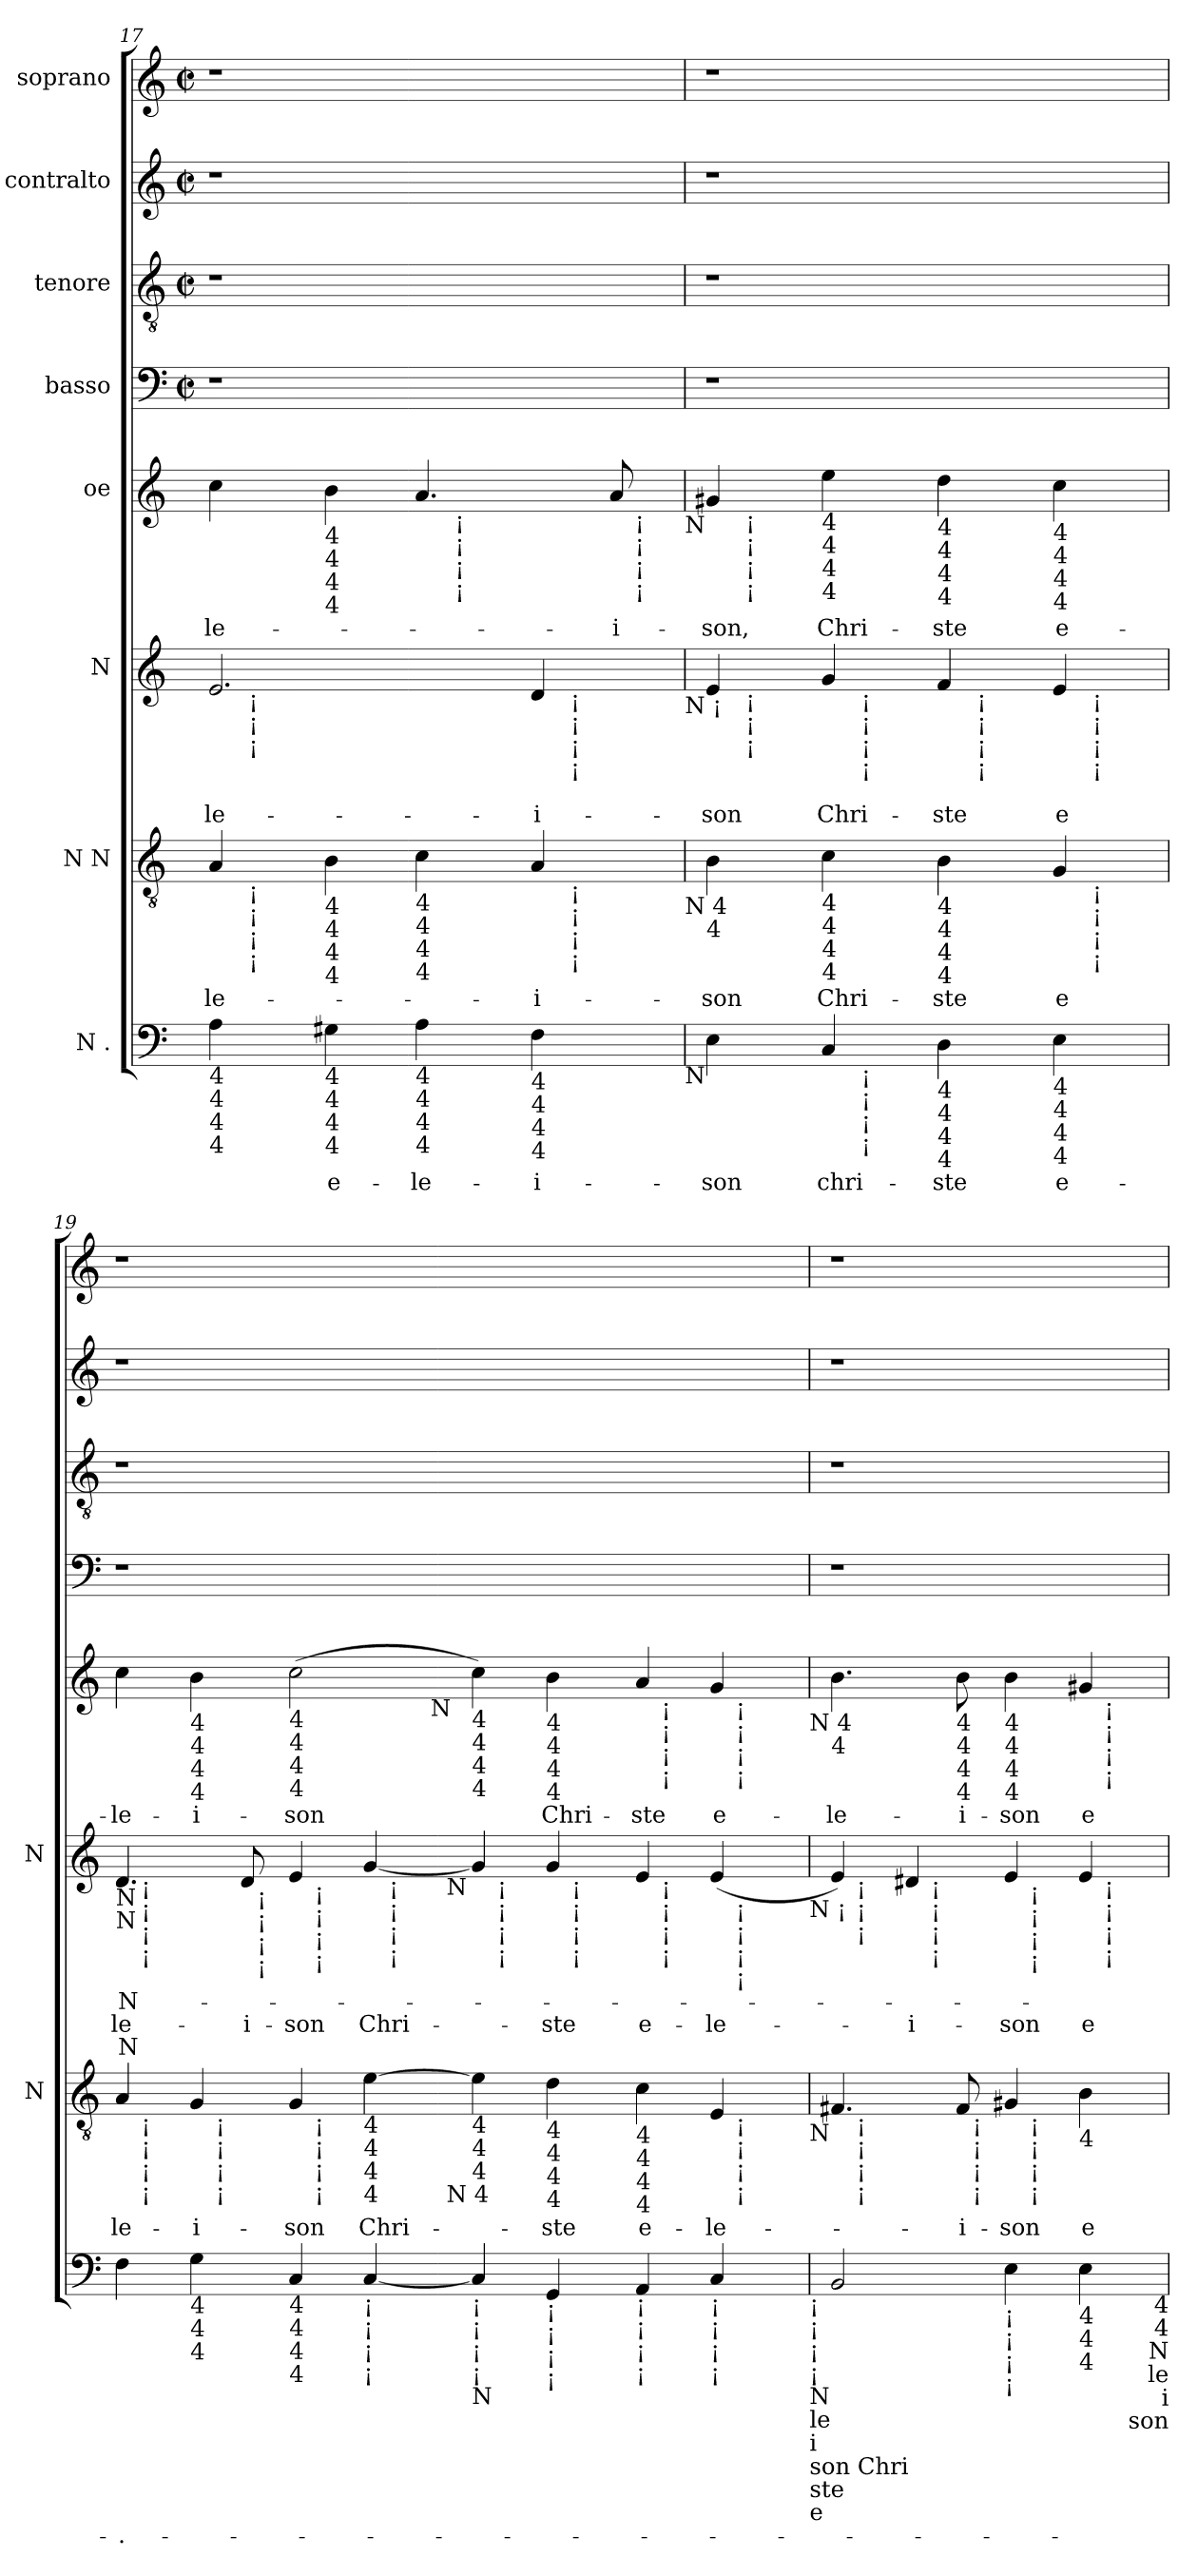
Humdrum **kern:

**kern	**text	**kern	**text	**kern	**text	**text	**text	**kern	**text	**kern	**kern	**kern	**kern
*part8	*part8	*part7	*part7	*part6	*part6	*part6	*part6	*part5	*part5	*part4	*part3	*part2	*part1
*staff8	*staff8	*staff7	*staff7	*staff6	*staff6	*staff6	*staff6	*staff5	*staff5	*staff4	*staff3	*staff2	*staff1
*I"N .	*	*I"N N	*	*I"N	*	*	*	*I"oe	*	*I"basso	*I"tenore	*I"contralto	*I"soprano
*	*	*I'N	*	*I'N	*	*	*	*	*	*	*	*	*
*clefF4	*	*clefGv2	*	*clefG2	*	*	*	*clefG2	*	*clefF4	*clefGv2	*clefG2	*clefG2
*k[]	*	*k[]	*	*k[]	*	*	*	*k[]	*	*k[]	*k[]	*k[]	*k[]
*C:	*	*C:	*	*C:	*	*	*	*C:	*	*C:	*C:	*C:	*C:
*	*	*	*	*	*	*	*	*	*	*M2/2	*M2/2	*M2/2	*M2/2
*	*	*	*	*	*	*	*	*	*	*met(c|)	*met(c|)	*met(c|)	*met(c|)
=17	=17	=17	=17	=17	=17	=17	=17	=17	=17	=17	=17	=17	=17
!	!	!	!	!	!	!	!	!LO:TX:b:t=4	!	!	!	!	!
!	!	!	!	!	!	!	!	!LO:TX:b:t=4	!	!	!	!	!
!LO:TX:b:t=4	!	!	!	!	!	!	!	!	!	!	!	!	!
!LO:TX:b:t=4	!	!	!	!	!	!	!	!	!	!	!	!	!
!LO:TX:b:t=4	!	!	!	!	!	!	!	!	!	!	!	!	!
!LO:TX:b:t=4	!	!	!	!	!	!	!	!	!	!	!	!	!
!	!	!	!LO:LY:b	!	!	!LO:LY:b	!	!	!LO:LY:b	!	!	!	!
*	*	*^	*	*^	*	*	*	*^	*	*	*	*	*
*	*	*	*^	*	*	*^	*	*	*	*	*^	*	*	*	*	*
4A\	.	4A/	16ryy	2ryy	-le-	2.e/	16ryy	2ryy	.	-le-	.	4cc\	2ryy	2ryy	-le-	1r	1r	1r	1r
!	!	!	!	!	!	!	!LO:TX:b:t=¡	!	!	!	!	!	!	!	!	!	!	!	!
!	!	!	!	!	!	!	!LO:TX:b:t=¡	!	!	!	!	!	!	!	!	!	!	!	!
!	!	!	!	!	!	!	!LO:TX:b:t=¡	!	!	!	!	!	!	!	!	!	!	!	!
!	!	!	!LO:TX:b:t=¡	!	!	!	!	!	!	!	!	!	!	!	!	!	!	!	!
!	!	!	!LO:TX:b:t=¡	!	!	!	!	!	!	!	!	!	!	!	!	!	!	!	!
!	!	!	!LO:TX:b:t=¡	!	!	!	!	!	!	!	!	!	!	!	!	!	!	!	!
!	!	!	!LO:TX:b:t=¡	!	!	!	!	!	!	!	!	!	!	!	!	!	!	!	!
.	.	.	2...ryy	.	.	.	2...ryy	.	.	.	.	.	.	.	.	.	.	.	.
!	!	!	!	!	!	!	!	!	!	!	!	!LO:TX:b:t=4	!	!	!	!	!	!	!
!	!	!	!	!	!	!	!	!	!	!	!	!LO:TX:b:t=4	!	!	!	!	!	!	!
!	!	!	!	!	!	!	!	!	!	!	!	!LO:TX:b:t=4	!	!	!	!	!	!	!
!	!	!	!	!	!	!	!	!	!	!	!	!LO:TX:b:t=4	!	!	!	!	!	!	!
!	!	!LO:TX:b:t=4	!	!	!	!	!	!	!	!	!	!	!	!	!	!	!	!	!
!	!	!LO:TX:b:t=4	!	!	!	!	!	!	!	!	!	!	!	!	!	!	!	!	!
!	!	!LO:TX:b:t=4	!	!	!	!	!	!	!	!	!	!	!	!	!	!	!	!	!
!	!	!LO:TX:b:t=4	!	!	!	!	!	!	!	!	!	!	!	!	!	!	!	!	!
!LO:TX:b:t=4	!	!	!	!	!	!	!	!	!	!	!	!	!	!	!	!	!	!	!
!LO:TX:b:t=4	!	!	!	!	!	!	!	!	!	!	!	!	!	!	!	!	!	!	!
!LO:TX:b:t=4	!	!	!	!	!	!	!	!	!	!	!	!	!	!	!	!	!	!	!
!LO:TX:b:t=4	!	!	!	!	!	!	!	!	!	!	!	!	!	!	!	!	!	!	!
!	!LO:LY:b	!	!	!	!	!	!	!	!	!	!	!	!	!	!	!	!	!	!
4G#X\	e-	4B\	.	.	.	.	.	.	.	.	.	4b\	.	.	.	.	.	.	.
!	!	!LO:TX:b:t=4	!	!	!	!	!	!	!	!	!	!	!	!	!	!	!	!	!
!	!	!LO:TX:b:t=4	!	!	!	!	!	!	!	!	!	!	!	!	!	!	!	!	!
!	!	!LO:TX:b:t=4	!	!	!	!	!	!	!	!	!	!	!	!	!	!	!	!	!
!	!	!LO:TX:b:t=4	!	!	!	!	!	!	!	!	!	!	!	!	!	!	!	!	!
!LO:TX:b:t=4	!	!	!	!	!	!	!	!	!	!	!	!	!	!	!	!	!	!	!
!LO:TX:b:t=4	!	!	!	!	!	!	!	!	!	!	!	!	!	!	!	!	!	!	!
!LO:TX:b:t=4	!	!	!	!	!	!	!	!	!	!	!	!	!	!	!	!	!	!	!
!LO:TX:b:t=4	!	!	!	!	!	!	!	!	!	!	!	!	!	!	!	!	!	!	!
!	!LO:LY:b	!	!	!	!	!	!	!	!	!	!	!	!	!	!	!	!	!	!
4A\	-le-	4c\	.	4ryy	.	.	.	4ryy	.	.	.	4.a/	16ryy	4ryy	.	.	.	.	.
!	!	!	!	!	!	!	!	!	!	!	!	!	!LO:TX:b:t=¡	!	!	!	!	!	!
!	!	!	!	!	!	!	!	!	!	!	!	!	!LO:TX:b:t=¡	!	!	!	!	!	!
!	!	!	!	!	!	!	!	!	!	!	!	!	!LO:TX:b:t=¡	!	!	!	!	!	!
!	!	!	!	!	!	!	!	!	!	!	!	!	!LO:TX:b:t=¡	!	!	!	!	!	!
.	.	.	.	.	.	.	.	.	.	.	.	.	4..ryy	.	.	.	.	.	.
!LO:TX:b:t=4	!	!	!	!	!	!	!	!	!	!	!	!	!	!	!	!	!	!	!
!LO:TX:b:t=4	!	!	!	!	!	!	!	!	!	!	!	!	!	!	!	!	!	!	!
!LO:TX:b:t=4	!	!	!	!	!	!	!	!	!	!	!	!	!	!	!	!	!	!	!
!LO:TX:b:t=4	!	!	!	!	!	!	!	!	!	!	!	!	!	!	!	!	!	!	!
!	!LO:LY:b:rj	!	!	!	!LO:LY:b:rj	!	!	!	!	!LO:LY:b:rj	!	!	!	!	!	!	!	!	!
4F\	-i-	4A/	.	16ryy	-i-	4d/	.	16ryy	.	-i-	.	.	.	8ryy	.	.	.	.	.
!	!	!	!	!	!	!	!	!LO:TX:b:t=¡	!	!	!	!	!	!	!	!	!	!	!
!	!	!	!	!	!	!	!	!LO:TX:b:t=¡	!	!	!	!	!	!	!	!	!	!	!
!	!	!	!	!	!	!	!	!LO:TX:b:t=¡	!	!	!	!	!	!	!	!	!	!	!
!	!	!	!	!	!	!	!	!LO:TX:b:t=¡	!	!	!	!	!	!	!	!	!	!	!
!	!	!	!	!LO:TX:b:t=¡	!	!	!	!	!	!	!	!	!	!	!	!	!	!	!
!	!	!	!	!LO:TX:b:t=¡	!	!	!	!	!	!	!	!	!	!	!	!	!	!	!
!	!	!	!	!LO:TX:b:t=¡	!	!	!	!	!	!	!	!	!	!	!	!	!	!	!
!	!	!	!	!LO:TX:b:t=¡	!	!	!	!	!	!	!	!	!	!	!	!	!	!	!
.	.	.	.	8.ryy	.	.	.	8.ryy	.	.	.	.	.	.	.	.	.	.	.
!	!	!	!	!	!	!	!	!	!	!	!	!	!	!	!LO:LY:b	!	!	!	!
.	.	.	.	.	.	.	.	.	.	.	.	8a/	.	32ryy	-i-	.	.	.	.
!	!	!	!	!	!	!	!	!	!	!	!	!	!	!LO:TX:b:t=¡	!	!	!	!	!
!	!	!	!	!	!	!	!	!	!	!	!	!	!	!LO:TX:b:t=¡	!	!	!	!	!
!	!	!	!	!	!	!	!	!	!	!	!	!	!	!LO:TX:b:t=¡	!	!	!	!	!
!	!	!	!	!	!	!	!	!	!	!	!	!	!	!LO:TX:b:t=¡	!	!	!	!	!
.	.	.	.	.	.	.	.	.	.	.	.	.	.	16.ryy	.	.	.	.	.
!	!	!	!	!	!	!	!	!	!	!	!	!LO:TX:b:t=N	!	!	!	!	!	!	!
!	!	!	!	!	!	!LO:TX:b:t=N ¡	!	!	!	!	!	!	!	!	!	!	!	!	!
!	!	!LO:TX:b:t=N 4	!	!	!	!	!	!	!	!	!	!	!	!	!	!	!	!	!
!LO:TX:b:t=N	!	!	!	!	!	!	!	!	!	!	!	!	!	!	!	!	!	!	!
=18	=18	=18	=18	=18	=18	=18	=18	=18	=18	=18	=18	=18	=18	=18	=18	=18	=18	=18	=18
!	!	!LO:TX:b:t=4	!	!	!	!	!	!	!	!	!	!	!	!	!	!	!	!	!
!LO:TX:b:t=4	!	!	!	!	!	!	!	!	!	!	!	!	!	!	!	!	!	!	!
!LO:TX:b:t=4	!	!	!	!	!	!	!	!	!	!	!	!	!	!	!	!	!	!	!
!	!LO:LY:b	!	!	!	!LO:LY:b	!	!	!	!	!LO:LY:b	!	!	!	!	!LO:LY:b	!	!	!	!
*^	*	*	*v	*v	*	*	*	*^	*	*	*	*	*v	*v	*	*	*	*	*
4E\	4ryy	-son	4B\	2ryy	-son	4e/	16ryy	4ryy	2ryy	.	-son	.	4g#X/	16ryy	-son,	1r	1r	1r	1r
!	!	!	!	!	!	!	!	!	!	!	!	!	!	!LO:TX:b:t=¡	!	!	!	!	!
!	!	!	!	!	!	!	!	!	!	!	!	!	!	!LO:TX:b:t=¡	!	!	!	!	!
!	!	!	!	!	!	!	!	!	!	!	!	!	!	!LO:TX:b:t=¡	!	!	!	!	!
!	!	!	!	!	!	!	!	!	!	!	!	!	!	!LO:TX:b:t=¡	!	!	!	!	!
!	!	!	!	!	!	!	!LO:TX:b:t=¡	!	!	!	!	!	!	!	!	!	!	!	!
!	!	!	!	!	!	!	!LO:TX:b:t=¡	!	!	!	!	!	!	!	!	!	!	!	!
!	!	!	!	!	!	!	!LO:TX:b:t=¡	!	!	!	!	!	!	!	!	!	!	!	!
.	.	.	.	.	.	.	2...ryy	.	.	.	.	.	.	2...ryy	.	.	.	.	.
!	!	!	!	!	!	!	!	!	!	!	!	!	!LO:TX:b:t=4	!	!	!	!	!	!
!	!	!	!	!	!	!	!	!	!	!	!	!	!LO:TX:b:t=4	!	!	!	!	!	!
!	!	!	!	!	!	!	!	!	!	!	!	!	!LO:TX:b:t=4	!	!	!	!	!	!
!	!	!	!	!	!	!	!	!	!	!	!	!	!LO:TX:b:t=4	!	!	!	!	!	!
!	!	!	!LO:TX:b:t=4	!	!	!	!	!	!	!	!	!	!	!	!	!	!	!	!
!	!	!	!LO:TX:b:t=4	!	!	!	!	!	!	!	!	!	!	!	!	!	!	!	!
!	!	!	!LO:TX:b:t=4	!	!	!	!	!	!	!	!	!	!	!	!	!	!	!	!
!	!	!	!LO:TX:b:t=4	!	!	!	!	!	!	!	!	!	!	!	!	!	!	!	!
!	!	!LO:LY:b	!	!	!LO:LY:b	!	!	!	!	!	!LO:LY:b	!	!	!	!LO:LY:b	!	!	!	!
4C/	16ryy	chri-	4c\	.	Chri-	4g/	.	16ryy	.	.	Chri-	.	4ee\	.	Chri-	.	.	.	.
!	!	!	!	!	!	!	!	!LO:TX:b:t=¡	!	!	!	!	!	!	!	!	!	!	!
!	!	!	!	!	!	!	!	!LO:TX:b:t=¡	!	!	!	!	!	!	!	!	!	!	!
!	!	!	!	!	!	!	!	!LO:TX:b:t=¡	!	!	!	!	!	!	!	!	!	!	!
!	!	!	!	!	!	!	!	!LO:TX:b:t=¡	!	!	!	!	!	!	!	!	!	!	!
!	!LO:TX:b:t=¡	!	!	!	!	!	!	!	!	!	!	!	!	!	!	!	!	!	!
!	!LO:TX:b:t=¡	!	!	!	!	!	!	!	!	!	!	!	!	!	!	!	!	!	!
!	!LO:TX:b:t=¡	!	!	!	!	!	!	!	!	!	!	!	!	!	!	!	!	!	!
!	!LO:TX:b:t=¡	!	!	!	!	!	!	!	!	!	!	!	!	!	!	!	!	!	!
.	2ryy	.	.	.	.	.	.	2ryy	.	.	.	.	.	.	.	.	.	.	.
!	!	!	!	!	!	!	!	!	!	!	!	!	!LO:TX:b:t=4	!	!	!	!	!	!
!	!	!	!	!	!	!	!	!	!	!	!	!	!LO:TX:b:t=4	!	!	!	!	!	!
!	!	!	!	!	!	!	!	!	!	!	!	!	!LO:TX:b:t=4	!	!	!	!	!	!
!	!	!	!	!	!	!	!	!	!	!	!	!	!LO:TX:b:t=4	!	!	!	!	!	!
!	!	!	!LO:TX:b:t=4	!	!	!	!	!	!	!	!	!	!	!	!	!	!	!	!
!	!	!	!LO:TX:b:t=4	!	!	!	!	!	!	!	!	!	!	!	!	!	!	!	!
!	!	!	!LO:TX:b:t=4	!	!	!	!	!	!	!	!	!	!	!	!	!	!	!	!
!	!	!	!LO:TX:b:t=4	!	!	!	!	!	!	!	!	!	!	!	!	!	!	!	!
!LO:TX:b:t=4	!	!	!	!	!	!	!	!	!	!	!	!	!	!	!	!	!	!	!
!LO:TX:b:t=4	!	!	!	!	!	!	!	!	!	!	!	!	!	!	!	!	!	!	!
!LO:TX:b:t=4	!	!	!	!	!	!	!	!	!	!	!	!	!	!	!	!	!	!	!
!LO:TX:b:t=4	!	!	!	!	!	!	!	!	!	!	!	!	!	!	!	!	!	!	!
!	!	!LO:LY:b:rj	!	!	!LO:LY:b:rj	!	!	!	!	!	!LO:LY:b:rj	!	!	!	!LO:LY:b:rj	!	!	!	!
4D\	.	-ste	4B\	4ryy	-ste	4f/	.	.	16ryy	.	-ste	.	4dd\	.	-ste	.	.	.	.
!	!	!	!	!	!	!	!	!	!LO:TX:b:t=¡	!	!	!	!	!	!	!	!	!	!
!	!	!	!	!	!	!	!	!	!LO:TX:b:t=¡	!	!	!	!	!	!	!	!	!	!
!	!	!	!	!	!	!	!	!	!LO:TX:b:t=¡	!	!	!	!	!	!	!	!	!	!
!	!	!	!	!	!	!	!	!	!LO:TX:b:t=¡	!	!	!	!	!	!	!	!	!	!
.	.	.	.	.	.	.	.	.	4..ryy	.	.	.	.	.	.	.	.	.	.
!	!	!	!	!	!	!	!	!	!	!	!	!	!LO:TX:b:t=4	!	!	!	!	!	!
!	!	!	!	!	!	!	!	!	!	!	!	!	!LO:TX:b:t=4	!	!	!	!	!	!
!	!	!	!	!	!	!	!	!	!	!	!	!	!LO:TX:b:t=4	!	!	!	!	!	!
!	!	!	!	!	!	!	!	!	!	!	!	!	!LO:TX:b:t=4	!	!	!	!	!	!
!LO:TX:b:t=4	!	!	!	!	!	!	!	!	!	!	!	!	!	!	!	!	!	!	!
!LO:TX:b:t=4	!	!	!	!	!	!	!	!	!	!	!	!	!	!	!	!	!	!	!
!LO:TX:b:t=4	!	!	!	!	!	!	!	!	!	!	!	!	!	!	!	!	!	!	!
!LO:TX:b:t=4	!	!	!	!	!	!	!	!	!	!	!	!	!	!	!	!	!	!	!
!	!	!LO:LY:b	!	!	!LO:LY:b	!	!	!	!	!	!LO:LY:b	!	!	!	!LO:LY:b	!	!	!	!
4E\	.	e-	4G/	16ryy	e	4e/	.	.	.	.	e	.	4cc\	.	e-	.	.	.	.
!	!	!	!	!	!	!	!	!LO:TX:b:t=¡	!	!	!	!	!	!	!	!	!	!	!
!	!	!	!	!	!	!	!	!LO:TX:b:t=¡	!	!	!	!	!	!	!	!	!	!	!
!	!	!	!	!	!	!	!	!LO:TX:b:t=¡	!	!	!	!	!	!	!	!	!	!	!
!	!	!	!	!	!	!	!	!LO:TX:b:t=¡	!	!	!	!	!	!	!	!	!	!	!
!	!	!	!	!LO:TX:b:t=¡	!	!	!	!	!	!	!	!	!	!	!	!	!	!	!
!	!	!	!	!LO:TX:b:t=¡	!	!	!	!	!	!	!	!	!	!	!	!	!	!	!
!	!	!	!	!LO:TX:b:t=¡	!	!	!	!	!	!	!	!	!	!	!	!	!	!	!
!	!	!	!	!LO:TX:b:t=¡	!	!	!	!	!	!	!	!	!	!	!	!	!	!	!
.	8.ryy	.	.	8.ryy	.	.	.	8.ryy	.	.	.	.	.	.	.	.	.	.	.
!!LO:LB:g=z
=19	=19	=19	=19	=19	=19	=19	=19	=19	=19	=19	=19	=19	=19	=19	=19	=19	=19	=19	=19
!	!	!	!	!	!	!	!	!	!	!	!	!	!LO:TX:b:t=N	!	!	!	!	!	!
!	!	!	!	!	!	!	!	!	!	!	!	!	!LO:TX:b:t=N	!	!	!	!	!	!
!	!	!	!	!	!	!	!	!	!	!	!	!	!LO:TX:b:t=4	!	!	!	!	!	!
!	!	!	!	!	!	!	!	!	!	!	!	!	!LO:TX:b:t=4	!	!	!	!	!	!
!	!	!	!	!	!	!LO:TX:b:t=N	!	!	!	!	!	!	!	!	!	!	!	!	!
!	!	!	!	!	!	!LO:TX:b:t=N	!	!	!	!	!	!	!	!	!	!	!	!	!
!	!	!	!LO:TX:b:t=N	!	!	!	!	!	!	!	!	!	!	!	!	!	!	!	!
!	!	!	!LO:TX:b:t=N	!	!	!	!	!	!	!	!	!	!	!	!	!	!	!	!
!LO:TX:b:t=N	!	!	!	!	!	!	!	!	!	!	!	!	!	!	!	!	!	!	!
!LO:TX:b:t=N	!	!	!	!	!	!	!	!	!	!	!	!	!	!	!	!	!	!	!
!LO:TX:a:t=N	!	!	!	!	!	!	!	!	!	!	!	!	!	!	!	!	!	!	!
!	!	!LO:LY:b:rj	!	!	!LO:LY:b	!	!	!	!	!LO:LY:b:rj	!LO:LY:b:rj	!LO:LY:b:rj	!	!	!LO:LY:b	!	!	!	!
*	*	*	*^	*^	*	*	*^	*^	*^	*	*	*	*^	*	*	*	*	*	*
*v	*v	*	*	*	*^	*	*	*	*	*	*	*	*	*	*	*	*	*	*	*^	*	*	*	*	*
4F\	-.-	4A/	16ryy	4ryy	2ryy	2...ryy	le-	4.d/	16ryy	4ryy	2ryy	2ryy	2...ryy	1ryy	-N-	le-	N	4cc\	2ryy	1ryy	1ryy	-le-	1r	1r	1r	1r
!	!	!	!	!	!	!	!	!	!LO:TX:b:t=¡	!	!	!	!	!	!	!	!	!	!	!	!	!	!	!	!	!
!	!	!	!	!	!	!	!	!	!LO:TX:b:t=¡	!	!	!	!	!	!	!	!	!	!	!	!	!	!	!	!	!
!	!	!	!	!	!	!	!	!	!LO:TX:b:t=¡	!	!	!	!	!	!	!	!	!	!	!	!	!	!	!	!	!
!	!	!	!	!	!	!	!	!	!LO:TX:b:t=¡	!	!	!	!	!	!	!	!	!	!	!	!	!	!	!	!	!
!	!	!	!LO:TX:b:t=¡	!	!	!	!	!	!	!	!	!	!	!	!	!	!	!	!	!	!	!	!	!	!	!
!	!	!	!LO:TX:b:t=¡	!	!	!	!	!	!	!	!	!	!	!	!	!	!	!	!	!	!	!	!	!	!	!
!	!	!	!LO:TX:b:t=¡	!	!	!	!	!	!	!	!	!	!	!	!	!	!	!	!	!	!	!	!	!	!	!
!	!	!	!LO:TX:b:t=¡	!	!	!	!	!	!	!	!	!	!	!	!	!	!	!	!	!	!	!	!	!	!	!
.	.	.	1ryy	.	.	.	.	.	1ryy	.	.	.	.	.	.	.	.	.	.	.	.	.	.	.	.	.
!	!	!	!	!	!	!	!	!	!	!	!	!	!	!	!	!	!	!LO:TX:b:t=4	!	!	!	!	!	!	!	!
!	!	!	!	!	!	!	!	!	!	!	!	!	!	!	!	!	!	!LO:TX:b:t=4	!	!	!	!	!	!	!	!
!	!	!	!	!	!	!	!	!	!	!	!	!	!	!	!	!	!	!LO:TX:b:t=4	!	!	!	!	!	!	!	!
!	!	!	!	!	!	!	!	!	!	!	!	!	!	!	!	!	!	!LO:TX:b:t=4	!	!	!	!	!	!	!	!
!LO:TX:b:t=4	!	!	!	!	!	!	!	!	!	!	!	!	!	!	!	!	!	!	!	!	!	!	!	!	!	!
!LO:TX:b:t=4	!	!	!	!	!	!	!	!	!	!	!	!	!	!	!	!	!	!	!	!	!	!	!	!	!	!
!LO:TX:b:t=4	!	!	!	!	!	!	!	!	!	!	!	!	!	!	!	!	!	!	!	!	!	!	!	!	!	!
!	!	!	!	!	!	!	!LO:LY:b:rj	!	!	!	!	!	!	!	!	!	!	!	!	!	!	!LO:LY:b:rj	!	!	!	!
4G\	.	4G/	.	16ryy	.	.	-i-	.	.	8ryy	.	.	.	.	.	.	.	4b\	.	.	.	-i-	.	.	.	.
!	!	!	!	!LO:TX:b:t=¡	!	!	!	!	!	!	!	!	!	!	!	!	!	!	!	!	!	!	!	!	!	!
!	!	!	!	!LO:TX:b:t=¡	!	!	!	!	!	!	!	!	!	!	!	!	!	!	!	!	!	!	!	!	!	!
!	!	!	!	!LO:TX:b:t=¡	!	!	!	!	!	!	!	!	!	!	!	!	!	!	!	!	!	!	!	!	!	!
!	!	!	!	!LO:TX:b:t=¡	!	!	!	!	!	!	!	!	!	!	!	!	!	!	!	!	!	!	!	!	!	!
.	.	.	.	1ryy	.	.	.	.	.	.	.	.	.	.	.	.	.	.	.	.	.	.	.	.	.	.
!	!	!	!	!	!	!	!	!	!	!	!	!	!	!	!	!LO:LY:b	!	!	!	!	!	!	!	!	!	!
.	.	.	.	.	.	.	.	8d/	.	32ryy	.	.	.	.	.	-i-	.	.	.	.	.	.	.	.	.	.
!	!	!	!	!	!	!	!	!	!	!LO:TX:b:t=¡	!	!	!	!	!	!	!	!	!	!	!	!	!	!	!	!
!	!	!	!	!	!	!	!	!	!	!LO:TX:b:t=¡	!	!	!	!	!	!	!	!	!	!	!	!	!	!	!	!
!	!	!	!	!	!	!	!	!	!	!LO:TX:b:t=¡	!	!	!	!	!	!	!	!	!	!	!	!	!	!	!	!
!	!	!	!	!	!	!	!	!	!	!LO:TX:b:t=¡	!	!	!	!	!	!	!	!	!	!	!	!	!	!	!	!
.	.	.	.	.	.	.	.	.	.	1ryy	.	.	.	.	.	.	.	.	.	.	.	.	.	.	.	.
!	!	!	!	!	!	!	!	!	!	!	!	!	!	!	!	!	!	!LO:TX:b:t=4	!	!	!	!	!	!	!	!
!	!	!	!	!	!	!	!	!	!	!	!	!	!	!	!	!	!	!LO:TX:b:t=4	!	!	!	!	!	!	!	!
!	!	!	!	!	!	!	!	!	!	!	!	!	!	!	!	!	!	!LO:TX:b:t=4	!	!	!	!	!	!	!	!
!	!	!	!	!	!	!	!	!	!	!	!	!	!	!	!	!	!	!LO:TX:b:t=4	!	!	!	!	!	!	!	!
!LO:TX:b:t=4	!	!	!	!	!	!	!	!	!	!	!	!	!	!	!	!	!	!	!	!	!	!	!	!	!	!
!LO:TX:b:t=4	!	!	!	!	!	!	!	!	!	!	!	!	!	!	!	!	!	!	!	!	!	!	!	!	!	!
!LO:TX:b:t=4	!	!	!	!	!	!	!	!	!	!	!	!	!	!	!	!	!	!	!	!	!	!	!	!	!	!
!LO:TX:b:t=4	!	!	!	!	!	!	!	!	!	!	!	!	!	!	!	!	!	!	!	!	!	!	!	!	!	!
!	!	!	!	!	!	!	!LO:LY:b	!	!	!	!	!	!	!	!	!LO:LY:b	!	!	!	!	!	!LO:LY:b	!	!	!	!
4C/	.	4G/	.	.	16ryy	.	-son	4e/	.	.	16ryy	4ryy	.	.	.	-son	.	(>2cc\	4ryy	.	.	-son	.	.	.	.
!	!	!	!	!	!	!	!	!	!	!	!LO:TX:b:t=¡	!	!	!	!	!	!	!	!	!	!	!	!	!	!	!
!	!	!	!	!	!	!	!	!	!	!	!LO:TX:b:t=¡	!	!	!	!	!	!	!	!	!	!	!	!	!	!	!
!	!	!	!	!	!	!	!	!	!	!	!LO:TX:b:t=¡	!	!	!	!	!	!	!	!	!	!	!	!	!	!	!
!	!	!	!	!	!	!	!	!	!	!	!LO:TX:b:t=¡	!	!	!	!	!	!	!	!	!	!	!	!	!	!	!
!	!	!	!	!	!LO:TX:b:t=¡	!	!	!	!	!	!	!	!	!	!	!	!	!	!	!	!	!	!	!	!	!
!	!	!	!	!	!LO:TX:b:t=¡	!	!	!	!	!	!	!	!	!	!	!	!	!	!	!	!	!	!	!	!	!
!	!	!	!	!	!LO:TX:b:t=¡	!	!	!	!	!	!	!	!	!	!	!	!	!	!	!	!	!	!	!	!	!
!	!	!	!	!	!LO:TX:b:t=¡	!	!	!	!	!	!	!	!	!	!	!	!	!	!	!	!	!	!	!	!	!
.	.	.	.	.	1ryy	.	.	.	.	.	1ryy	.	.	.	.	.	.	.	.	.	.	.	.	.	.	.
!	!	!LO:TX:b:t=4	!	!	!	!	!	!	!	!	!	!	!	!	!	!	!	!	!	!	!	!	!	!	!	!
!	!	!LO:TX:b:t=4	!	!	!	!	!	!	!	!	!	!	!	!	!	!	!	!	!	!	!	!	!	!	!	!
!	!	!LO:TX:b:t=4	!	!	!	!	!	!	!	!	!	!	!	!	!	!	!	!	!	!	!	!	!	!	!	!
!	!	!LO:TX:b:t=4	!	!	!	!	!	!	!	!	!	!	!	!	!	!	!	!	!	!	!	!	!	!	!	!
!LO:TX:b:t=¡	!	!	!	!	!	!	!	!	!	!	!	!	!	!	!	!	!	!	!	!	!	!	!	!	!	!
!LO:TX:b:t=¡	!	!	!	!	!	!	!	!	!	!	!	!	!	!	!	!	!	!	!	!	!	!	!	!	!	!
!LO:TX:b:t=¡	!	!	!	!	!	!	!	!	!	!	!	!	!	!	!	!	!	!	!	!	!	!	!	!	!	!
!LO:TX:b:t=¡	!	!	!	!	!	!	!	!	!	!	!	!	!	!	!	!	!	!	!	!	!	!	!	!	!	!
!	!	!	!	!	!	!	!LO:LY:b	!	!	!	!	!	!	!	!	!LO:LY:b	!	!	!	!	!	!	!	!	!	!
[<4C/	.	[>4e\	.	.	.	.	Chri-	[<4g/	.	.	.	16ryy	.	.	.	Chri-	.	.	8ryy	.	.	.	.	.	.	.
!	!	!	!	!	!	!	!	!	!	!	!	!LO:TX:b:t=¡	!	!	!	!	!	!	!	!	!	!	!	!	!	!
!	!	!	!	!	!	!	!	!	!	!	!	!LO:TX:b:t=¡	!	!	!	!	!	!	!	!	!	!	!	!	!	!
!	!	!	!	!	!	!	!	!	!	!	!	!LO:TX:b:t=¡	!	!	!	!	!	!	!	!	!	!	!	!	!	!
!	!	!	!	!	!	!	!	!	!	!	!	!LO:TX:b:t=¡	!	!	!	!	!	!	!	!	!	!	!	!	!	!
.	.	.	.	.	.	.	.	.	.	.	.	1ryy	.	.	.	.	.	.	.	.	.	.	.	.	.	.
.	.	.	.	.	.	.	.	.	.	.	.	.	.	.	.	.	.	.	32ryy	.	.	.	.	.	.	.
!	!	!	!	!	!	!	!	!	!	!	!	!	!	!	!	!	!	!	!LO:TX:b:t=N	!	!	!	!	!	!	!
.	.	.	.	.	.	.	.	.	.	.	.	.	.	.	.	.	.	.	1ryy	.	.	.	.	.	.	.
!	!	!	!	!	!	!	!	!	!	!	!	!	!LO:TX:b:t=N	!	!	!	!	!	!	!	!	!	!	!	!	!
!	!	!	!	!	!	!LO:TX:b:t=N 4	!	!	!	!	!	!	!	!	!	!	!	!	!	!	!	!	!	!	!	!
.	.	.	.	.	.	1ryy	.	.	.	.	.	.	1ryy	.	.	.	.	.	.	.	.	.	.	.	.	.
!	!	!	!	!	!	!	!	!	!	!	!	!	!	!	!	!	!	!LO:TX:b:t=4	!	!	!	!	!	!	!	!
!	!	!	!	!	!	!	!	!	!	!	!	!	!	!	!	!	!	!LO:TX:b:t=4	!	!	!	!	!	!	!	!
!	!	!	!	!	!	!	!	!	!	!	!	!	!	!	!	!	!	!LO:TX:b:t=4	!	!	!	!	!	!	!	!
!	!	!	!	!	!	!	!	!	!	!	!	!	!	!	!	!	!	!LO:TX:b:t=4	!	!	!	!	!	!	!	!
!	!	!LO:TX:b:t=4	!	!	!	!	!	!	!	!	!	!	!	!	!	!	!	!	!	!	!	!	!	!	!	!
!	!	!LO:TX:b:t=4	!	!	!	!	!	!	!	!	!	!	!	!	!	!	!	!	!	!	!	!	!	!	!	!
!	!	!LO:TX:b:t=4	!	!	!	!	!	!	!	!	!	!	!	!	!	!	!	!	!	!	!	!	!	!	!	!
!LO:TX:b:t=¡	!	!	!	!	!	!	!	!	!	!	!	!	!	!	!	!	!	!	!	!	!	!	!	!	!	!
!LO:TX:b:t=¡	!	!	!	!	!	!	!	!	!	!	!	!	!	!	!	!	!	!	!	!	!	!	!	!	!	!
!LO:TX:b:t=¡	!	!	!	!	!	!	!	!	!	!	!	!	!	!	!	!	!	!	!	!	!	!	!	!	!	!
!LO:TX:b:t=¡	!	!	!	!	!	!	!	!	!	!	!	!	!	!	!	!	!	!	!	!	!	!	!	!	!	!
!LO:TX:b:t=N	!	!	!	!	!	!	!	!	!	!	!	!	!	!	!	!	!	!	!	!	!	!	!	!	!	!
4C/]	.	4e\]	.	.	.	.	.	4g/]	.	.	.	.	.	4ryy	.	.	.	4cc\)	.	2ryy	2ryy	.	1ryy	1ryy	1ryy	1ryy
!	!	!	!	!	!	!	!	!	!LO:TX:b:t=¡	!	!	!	!	!	!	!	!	!	!	!	!	!	!	!	!	!
!	!	!	!	!	!	!	!	!	!LO:TX:b:t=¡	!	!	!	!	!	!	!	!	!	!	!	!	!	!	!	!	!
!	!	!	!	!	!	!	!	!	!LO:TX:b:t=¡	!	!	!	!	!	!	!	!	!	!	!	!	!	!	!	!	!
!	!	!	!	!	!	!	!	!	!LO:TX:b:t=¡	!	!	!	!	!	!	!	!	!	!	!	!	!	!	!	!	!
.	.	.	2...ryy	.	.	.	.	.	2...ryy	.	.	.	.	.	.	.	.	.	.	.	.	.	.	.	.	.
!	!	!	!	!	!	!	!	!	!	!	!	!	!	!	!	!	!	!LO:TX:b:t=4	!	!	!	!	!	!	!	!
!	!	!	!	!	!	!	!	!	!	!	!	!	!	!	!	!	!	!LO:TX:b:t=4	!	!	!	!	!	!	!	!
!	!	!	!	!	!	!	!	!	!	!	!	!	!	!	!	!	!	!LO:TX:b:t=4	!	!	!	!	!	!	!	!
!	!	!	!	!	!	!	!	!	!	!	!	!	!	!	!	!	!	!LO:TX:b:t=4	!	!	!	!	!	!	!	!
!	!	!LO:TX:b:t=4	!	!	!	!	!	!	!	!	!	!	!	!	!	!	!	!	!	!	!	!	!	!	!	!
!	!	!LO:TX:b:t=4	!	!	!	!	!	!	!	!	!	!	!	!	!	!	!	!	!	!	!	!	!	!	!	!
!	!	!LO:TX:b:t=4	!	!	!	!	!	!	!	!	!	!	!	!	!	!	!	!	!	!	!	!	!	!	!	!
!	!	!LO:TX:b:t=4	!	!	!	!	!	!	!	!	!	!	!	!	!	!	!	!	!	!	!	!	!	!	!	!
!LO:TX:b:t=¡	!	!	!	!	!	!	!	!	!	!	!	!	!	!	!	!	!	!	!	!	!	!	!	!	!	!
!LO:TX:b:t=¡	!	!	!	!	!	!	!	!	!	!	!	!	!	!	!	!	!	!	!	!	!	!	!	!	!	!
!LO:TX:b:t=¡	!	!	!	!	!	!	!	!	!	!	!	!	!	!	!	!	!	!	!	!	!	!	!	!	!	!
!LO:TX:b:t=¡	!	!	!	!	!	!	!	!	!	!	!	!	!	!	!	!	!	!	!	!	!	!	!	!	!	!
!	!	!	!	!	!	!	!LO:LY:b	!	!	!	!	!	!	!	!	!LO:LY:b	!	!	!	!	!	!LO:LY:b	!	!	!	!
4GG/	.	4d\	.	.	.	.	-ste	4g/	.	.	.	.	.	16ryy	.	-ste	.	4b\	.	.	.	Chri-	.	.	.	.
!	!	!	!	!	!	!	!	!	!	!	!	!	!	!LO:TX:b:t=¡	!	!	!	!	!	!	!	!	!	!	!	!
!	!	!	!	!	!	!	!	!	!	!	!	!	!	!LO:TX:b:t=¡	!	!	!	!	!	!	!	!	!	!	!	!
!	!	!	!	!	!	!	!	!	!	!	!	!	!	!LO:TX:b:t=¡	!	!	!	!	!	!	!	!	!	!	!	!
!	!	!	!	!	!	!	!	!	!	!	!	!	!	!LO:TX:b:t=¡	!	!	!	!	!	!	!	!	!	!	!	!
.	.	.	.	2ryy	.	.	.	.	.	.	.	.	.	2ryy	.	.	.	.	.	.	.	.	.	.	.	.
.	.	.	.	.	.	.	.	.	.	2ryy	.	.	.	.	.	.	.	.	.	.	.	.	.	.	.	.
!	!	!LO:TX:b:t=4	!	!	!	!	!	!	!	!	!	!	!	!	!	!	!	!	!	!	!	!	!	!	!	!
!	!	!LO:TX:b:t=4	!	!	!	!	!	!	!	!	!	!	!	!	!	!	!	!	!	!	!	!	!	!	!	!
!	!	!LO:TX:b:t=4	!	!	!	!	!	!	!	!	!	!	!	!	!	!	!	!	!	!	!	!	!	!	!	!
!	!	!LO:TX:b:t=4	!	!	!	!	!	!	!	!	!	!	!	!	!	!	!	!	!	!	!	!	!	!	!	!
!LO:TX:b:t=¡	!	!	!	!	!	!	!	!	!	!	!	!	!	!	!	!	!	!	!	!	!	!	!	!	!	!
!LO:TX:b:t=¡	!	!	!	!	!	!	!	!	!	!	!	!	!	!	!	!	!	!	!	!	!	!	!	!	!	!
!LO:TX:b:t=¡	!	!	!	!	!	!	!	!	!	!	!	!	!	!	!	!	!	!	!	!	!	!	!	!	!	!
!LO:TX:b:t=¡	!	!	!	!	!	!	!	!	!	!	!	!	!	!	!	!	!	!	!	!	!	!	!	!	!	!
!	!	!	!	!	!	!	!LO:LY:b	!	!	!	!	!	!	!	!	!LO:LY:b	!	!	!	!	!	!LO:LY:b:rj	!	!	!	!
4AA/	.	4c\	.	.	.	.	e-	4e/	.	.	.	.	.	.	.	e-	.	4a/	.	16ryy	4ryy	-ste	.	.	.	.
!	!	!	!	!	!	!	!	!	!	!	!	!	!	!	!	!	!	!	!	!LO:TX:b:t=¡	!	!	!	!	!	!
!	!	!	!	!	!	!	!	!	!	!	!	!	!	!	!	!	!	!	!	!LO:TX:b:t=¡	!	!	!	!	!	!
!	!	!	!	!	!	!	!	!	!	!	!	!	!	!	!	!	!	!	!	!LO:TX:b:t=¡	!	!	!	!	!	!
!	!	!	!	!	!	!	!	!	!	!	!	!	!	!	!	!	!	!	!	!LO:TX:b:t=¡	!	!	!	!	!	!
!	!	!	!	!	!	!	!	!	!	!	!LO:TX:b:t=¡	!	!	!	!	!	!	!	!	!	!	!	!	!	!	!
!	!	!	!	!	!	!	!	!	!	!	!LO:TX:b:t=¡	!	!	!	!	!	!	!	!	!	!	!	!	!	!	!
!	!	!	!	!	!	!	!	!	!	!	!LO:TX:b:t=¡	!	!	!	!	!	!	!	!	!	!	!	!	!	!	!
!	!	!	!	!	!	!	!	!	!	!	!LO:TX:b:t=¡	!	!	!	!	!	!	!	!	!	!	!	!	!	!	!
.	.	.	.	.	4..ryy	.	.	.	.	.	4..ryy	.	.	.	.	.	.	.	.	4..ryy	.	.	.	.	.	.
!LO:TX:b:t=¡	!	!	!	!	!	!	!	!	!	!	!	!	!	!	!	!	!	!	!	!	!	!	!	!	!	!
!LO:TX:b:t=¡	!	!	!	!	!	!	!	!	!	!	!	!	!	!	!	!	!	!	!	!	!	!	!	!	!	!
!LO:TX:b:t=¡	!	!	!	!	!	!	!	!	!	!	!	!	!	!	!	!	!	!	!	!	!	!	!	!	!	!
!LO:TX:b:t=¡	!	!	!	!	!	!	!	!	!	!	!	!	!	!	!	!	!	!	!	!	!	!	!	!	!	!
!	!	!	!	!	!	!	!LO:LY:b	!	!	!	!	!	!	!	!	!LO:LY:b	!	!	!	!	!	!LO:LY:b	!	!	!	!
4C/	.	4E/	.	.	.	.	-le-	(<4e/	.	.	.	.	.	.	.	-le-	.	4g/	.	.	16ryy	e-	.	.	.	.
!	!	!	!	!	!	!	!	!	!	!	!	!	!	!	!	!	!	!	!	!	!LO:TX:b:t=¡	!	!	!	!	!
!	!	!	!	!	!	!	!	!	!	!	!	!	!	!	!	!	!	!	!	!	!LO:TX:b:t=¡	!	!	!	!	!
!	!	!	!	!	!	!	!	!	!	!	!	!	!	!	!	!	!	!	!	!	!LO:TX:b:t=¡	!	!	!	!	!
!	!	!	!	!	!	!	!	!	!	!	!	!	!	!	!	!	!	!	!	!	!LO:TX:b:t=¡	!	!	!	!	!
!	!	!	!	!	!	!	!	!	!	!	!	!LO:TX:b:t=¡	!	!	!	!	!	!	!	!	!	!	!	!	!	!
!	!	!	!	!	!	!	!	!	!	!	!	!LO:TX:b:t=¡	!	!	!	!	!	!	!	!	!	!	!	!	!	!
!	!	!	!	!	!	!	!	!	!	!	!	!LO:TX:b:t=¡	!	!	!	!	!	!	!	!	!	!	!	!	!	!
!	!	!	!	!	!	!	!	!	!	!	!	!LO:TX:b:t=¡	!	!	!	!	!	!	!	!	!	!	!	!	!	!
!	!	!	!	!LO:TX:b:t=¡	!	!	!	!	!	!	!	!	!	!	!	!	!	!	!	!	!	!	!	!	!	!
!	!	!	!	!LO:TX:b:t=¡	!	!	!	!	!	!	!	!	!	!	!	!	!	!	!	!	!	!	!	!	!	!
!	!	!	!	!LO:TX:b:t=¡	!	!	!	!	!	!	!	!	!	!	!	!	!	!	!	!	!	!	!	!	!	!
!	!	!	!	!LO:TX:b:t=¡	!	!	!	!	!	!	!	!	!	!	!	!	!	!	!	!	!	!	!	!	!	!
.	.	.	.	8.ryy	.	.	.	.	.	.	.	8.ryy	.	8.ryy	.	.	.	.	.	.	8.ryy	.	.	.	.	.
.	.	.	.	.	.	.	.	.	.	16.ryy	.	.	.	.	.	.	.	.	16.ryy	.	.	.	.	.	.	.
.	.	.	.	.	.	16ryy	.	.	.	.	.	.	16ryy	.	.	.	.	.	.	.	.	.	.	.	.	.
!	!	!	!	!	!	!	!	!	!	!	!	!	!	!	!	!	!	!LO:TX:b:t=N 4	!	!	!	!	!	!	!	!
!	!	!	!	!	!	!	!	!LO:TX:b:t=N ¡	!	!	!	!	!	!	!	!	!	!	!	!	!	!	!	!	!	!
!	!	!LO:TX:b:t=N	!	!	!	!	!	!	!	!	!	!	!	!	!	!	!	!	!	!	!	!	!	!	!	!
!LO:TX:b:t=¡	!	!	!	!	!	!	!	!	!	!	!	!	!	!	!	!	!	!	!	!	!	!	!	!	!	!
!LO:TX:b:t=¡	!	!	!	!	!	!	!	!	!	!	!	!	!	!	!	!	!	!	!	!	!	!	!	!	!	!
!LO:TX:b:t=¡	!	!	!	!	!	!	!	!	!	!	!	!	!	!	!	!	!	!	!	!	!	!	!	!	!	!
!LO:TX:b:t=¡	!	!	!	!	!	!	!	!	!	!	!	!	!	!	!	!	!	!	!	!	!	!	!	!	!	!
!LO:TX:b:t=N	!	!	!	!	!	!	!	!	!	!	!	!	!	!	!	!	!	!	!	!	!	!	!	!	!	!
!LO:TX:b:t=le	!	!	!	!	!	!	!	!	!	!	!	!	!	!	!	!	!	!	!	!	!	!	!	!	!	!
!LO:TX:b:t=i	!	!	!	!	!	!	!	!	!	!	!	!	!	!	!	!	!	!	!	!	!	!	!	!	!	!
!LO:TX:b:t=son Chri	!	!	!	!	!	!	!	!	!	!	!	!	!	!	!	!	!	!	!	!	!	!	!	!	!	!
!LO:TX:b:t=ste	!	!	!	!	!	!	!	!	!	!	!	!	!	!	!	!	!	!	!	!	!	!	!	!	!	!
!LO:TX:b:t=e	!	!	!	!	!	!	!	!	!	!	!	!	!	!	!	!	!	!	!	!	!	!	!	!	!	!
=20	=20	=20	=20	=20	=20	=20	=20	=20	=20	=20	=20	=20	=20	=20	=20	=20	=20	=20	=20	=20	=20	=20	=20	=20	=20	=20
!	!	!	!	!	!	!	!	!	!	!	!	!	!	!	!	!	!	!LO:TX:b:t=4	!	!	!	!	!	!	!	!
!	!	!	!	!	!	!	!	!	!	!	!	!	!	!	!	!	!	!	!	!	!	!LO:LY:b	!	!	!	!
*	*	*	*	*	*v	*v	*	*	*	*	*	*	*	*	*	*	*	*	*v	*v	*v	*	*	*	*	*
*	*	*	*	*	*	*	*	*	*	*v	*v	*v	*v	*	*	*	*	*	*	*	*	*	*
2BB/	.	4.F#X/	16ryy	4ryy	2ryy	.	4e/)	16ryy	4ryy	2ryy	.	.	.	4.b\	2ryy	-le-	1r	1r	1r	1r
!	!	!	!	!	!	!	!	!LO:TX:b:t=¡	!	!	!	!	!	!	!	!	!	!	!	!
!	!	!	!	!	!	!	!	!LO:TX:b:t=¡	!	!	!	!	!	!	!	!	!	!	!	!
!	!	!	!	!	!	!	!	!LO:TX:b:t=¡	!	!	!	!	!	!	!	!	!	!	!	!
!	!	!	!LO:TX:b:t=¡	!	!	!	!	!	!	!	!	!	!	!	!	!	!	!	!	!
!	!	!	!LO:TX:b:t=¡	!	!	!	!	!	!	!	!	!	!	!	!	!	!	!	!	!
!	!	!	!LO:TX:b:t=¡	!	!	!	!	!	!	!	!	!	!	!	!	!	!	!	!	!
!	!	!	!LO:TX:b:t=¡	!	!	!	!	!	!	!	!	!	!	!	!	!	!	!	!	!
.	.	.	2...ryy	.	.	.	.	2...ryy	.	.	.	.	.	.	.	.	.	.	.	.
!	!	!	!	!	!	!	!	!	!	!	!	!LO:LY:b:rj	!	!	!	!	!	!	!	!
.	.	.	.	8ryy	.	.	4d#X/	.	16ryy	.	.	-i-	.	.	.	.	.	.	.	.
!	!	!	!	!	!	!	!	!	!LO:TX:b:t=¡	!	!	!	!	!	!	!	!	!	!	!
!	!	!	!	!	!	!	!	!	!LO:TX:b:t=¡	!	!	!	!	!	!	!	!	!	!	!
!	!	!	!	!	!	!	!	!	!LO:TX:b:t=¡	!	!	!	!	!	!	!	!	!	!	!
!	!	!	!	!	!	!	!	!	!LO:TX:b:t=¡	!	!	!	!	!	!	!	!	!	!	!
.	.	.	.	.	.	.	.	.	2ryy	.	.	.	.	.	.	.	.	.	.	.
!	!	!	!	!	!	!	!	!	!	!	!	!	!	!LO:TX:b:t=4	!	!	!	!	!	!
!	!	!	!	!	!	!	!	!	!	!	!	!	!	!LO:TX:b:t=4	!	!	!	!	!	!
!	!	!	!	!	!	!	!	!	!	!	!	!	!	!LO:TX:b:t=4	!	!	!	!	!	!
!	!	!	!	!	!	!	!	!	!	!	!	!	!	!LO:TX:b:t=4	!	!	!	!	!	!
!	!	!	!	!	!	!LO:LY:b	!	!	!	!	!	!	!	!	!	!LO:LY:b	!	!	!	!
.	.	8F#/	.	32ryy	.	-i-	.	.	.	.	.	.	.	8b\	.	-i-	.	.	.	.
!	!	!	!	!LO:TX:b:t=¡	!	!	!	!	!	!	!	!	!	!	!	!	!	!	!	!
!	!	!	!	!LO:TX:b:t=¡	!	!	!	!	!	!	!	!	!	!	!	!	!	!	!	!
!	!	!	!	!LO:TX:b:t=¡	!	!	!	!	!	!	!	!	!	!	!	!	!	!	!	!
!	!	!	!	!LO:TX:b:t=¡	!	!	!	!	!	!	!	!	!	!	!	!	!	!	!	!
.	.	.	.	2ryy	.	.	.	.	.	.	.	.	.	.	.	.	.	.	.	.
!	!	!	!	!	!	!	!	!	!	!	!	!	!	!LO:TX:b:t=4	!	!	!	!	!	!
!	!	!	!	!	!	!	!	!	!	!	!	!	!	!LO:TX:b:t=4	!	!	!	!	!	!
!	!	!	!	!	!	!	!	!	!	!	!	!	!	!LO:TX:b:t=4	!	!	!	!	!	!
!	!	!	!	!	!	!	!	!	!	!	!	!	!	!LO:TX:b:t=4	!	!	!	!	!	!
!LO:TX:b:t=¡	!	!	!	!	!	!	!	!	!	!	!	!	!	!	!	!	!	!	!	!
!LO:TX:b:t=¡	!	!	!	!	!	!	!	!	!	!	!	!	!	!	!	!	!	!	!	!
!LO:TX:b:t=¡	!	!	!	!	!	!	!	!	!	!	!	!	!	!	!	!	!	!	!	!
!LO:TX:b:t=¡	!	!	!	!	!	!	!	!	!	!	!	!	!	!	!	!	!	!	!	!
!	!	!	!	!	!	!LO:LY:b	!	!	!	!	!	!LO:LY:b	!	!	!	!LO:LY:b	!	!	!	!
4E\	.	4G#X/	.	.	16ryy	-son	4e/	.	.	16ryy	.	-son	.	4b\	4ryy	-son	.	.	.	.
!	!	!	!	!	!	!	!	!	!	!LO:TX:b:t=¡	!	!	!	!	!	!	!	!	!	!
!	!	!	!	!	!	!	!	!	!	!LO:TX:b:t=¡	!	!	!	!	!	!	!	!	!	!
!	!	!	!	!	!	!	!	!	!	!LO:TX:b:t=¡	!	!	!	!	!	!	!	!	!	!
!	!	!	!	!	!	!	!	!	!	!LO:TX:b:t=¡	!	!	!	!	!	!	!	!	!	!
!	!	!	!	!	!LO:TX:b:t=¡	!	!	!	!	!	!	!	!	!	!	!	!	!	!	!
!	!	!	!	!	!LO:TX:b:t=¡	!	!	!	!	!	!	!	!	!	!	!	!	!	!	!
!	!	!	!	!	!LO:TX:b:t=¡	!	!	!	!	!	!	!	!	!	!	!	!	!	!	!
!	!	!	!	!	!LO:TX:b:t=¡	!	!	!	!	!	!	!	!	!	!	!	!	!	!	!
.	.	.	.	.	4..ryy	.	.	.	.	4..ryy	.	.	.	.	.	.	.	.	.	.
!	!	!LO:TX:b:t=4	!	!	!	!	!	!	!	!	!	!	!	!	!	!	!	!	!	!
!LO:TX:b:t=4	!	!	!	!	!	!	!	!	!	!	!	!	!	!	!	!	!	!	!	!
!LO:TX:b:t=4	!	!	!	!	!	!	!	!	!	!	!	!	!	!	!	!	!	!	!	!
!LO:TX:b:t=4	!	!	!	!	!	!	!	!	!	!	!	!	!	!	!	!	!	!	!	!
!	!	!	!	!	!	!LO:LY:b	!	!	!	!	!	!LO:LY:b	!	!	!	!LO:LY:b	!	!	!	!
4E\	.	4B\	.	.	.	e-	4e/	.	.	.	.	e-	.	4g#X/	16ryy	e-	.	.	.	.
!	!	!	!	!	!	!	!	!	!	!	!	!	!	!	!LO:TX:b:t=¡	!	!	!	!	!
!	!	!	!	!	!	!	!	!	!	!	!	!	!	!	!LO:TX:b:t=¡	!	!	!	!	!
!	!	!	!	!	!	!	!	!	!	!	!	!	!	!	!LO:TX:b:t=¡	!	!	!	!	!
!	!	!	!	!	!	!	!	!	!	!	!	!	!	!	!LO:TX:b:t=¡	!	!	!	!	!
!	!	!	!	!	!	!	!	!	!LO:TX:b:t=¡	!	!	!	!	!	!	!	!	!	!	!
!	!	!	!	!	!	!	!	!	!LO:TX:b:t=¡	!	!	!	!	!	!	!	!	!	!	!
!	!	!	!	!	!	!	!	!	!LO:TX:b:t=¡	!	!	!	!	!	!	!	!	!	!	!
!	!	!	!	!	!	!	!	!	!LO:TX:b:t=¡	!	!	!	!	!	!	!	!	!	!	!
.	.	.	.	.	.	.	.	.	8.ryy	.	.	.	.	.	8.ryy	.	.	.	.	.
.	.	.	.	16.ryy	.	.	.	.	.	.	.	.	.	.	.	.	.	.	.	.
!	!	!	!	!	!	!	!	!	!	!	!	!	!	!LO:TX:b:t=N	!	!	!	!	!	!
!	!	!	!	!	!	!	!LO:TX:b:t=N	!	!	!	!	!	!	!	!	!	!	!	!	!
!	!	!LO:TX:b:t=N	!	!	!	!	!	!	!	!	!	!	!	!	!	!	!	!	!	!
!LO:TX:b:t=4	!	!	!	!	!	!	!	!	!	!	!	!	!	!	!	!	!	!	!	!
!LO:TX:b:t=4	!	!	!	!	!	!	!	!	!	!	!	!	!	!	!	!	!	!	!	!
!LO:TX:b:t=N	!	!	!	!	!	!	!	!	!	!	!	!	!	!	!	!	!	!	!	!
!LO:TX:b:t=le	!	!	!	!	!	!	!	!	!	!	!	!	!	!	!	!	!	!	!	!
!LO:TX:b:t=i	!	!	!	!	!	!	!	!	!	!	!	!	!	!	!	!	!	!	!	!
!LO:TX:b:t=son	!	!	!	!	!	!	!	!	!	!	!	!	!	!	!	!	!	!	!	!
*	*	*v	*v	*v	*v	*	*	*	*	*	*	*	*	*v	*v	*	*	*	*	*
*	*	*	*	*v	*v	*v	*v	*	*	*	*	*	*	*	*	*
=	=	=	=	=	=	=	=	=	=	=	=	=	=
*-	*-	*-	*-	*-	*-	*-	*-	*-	*-	*-	*-	*-	*-
